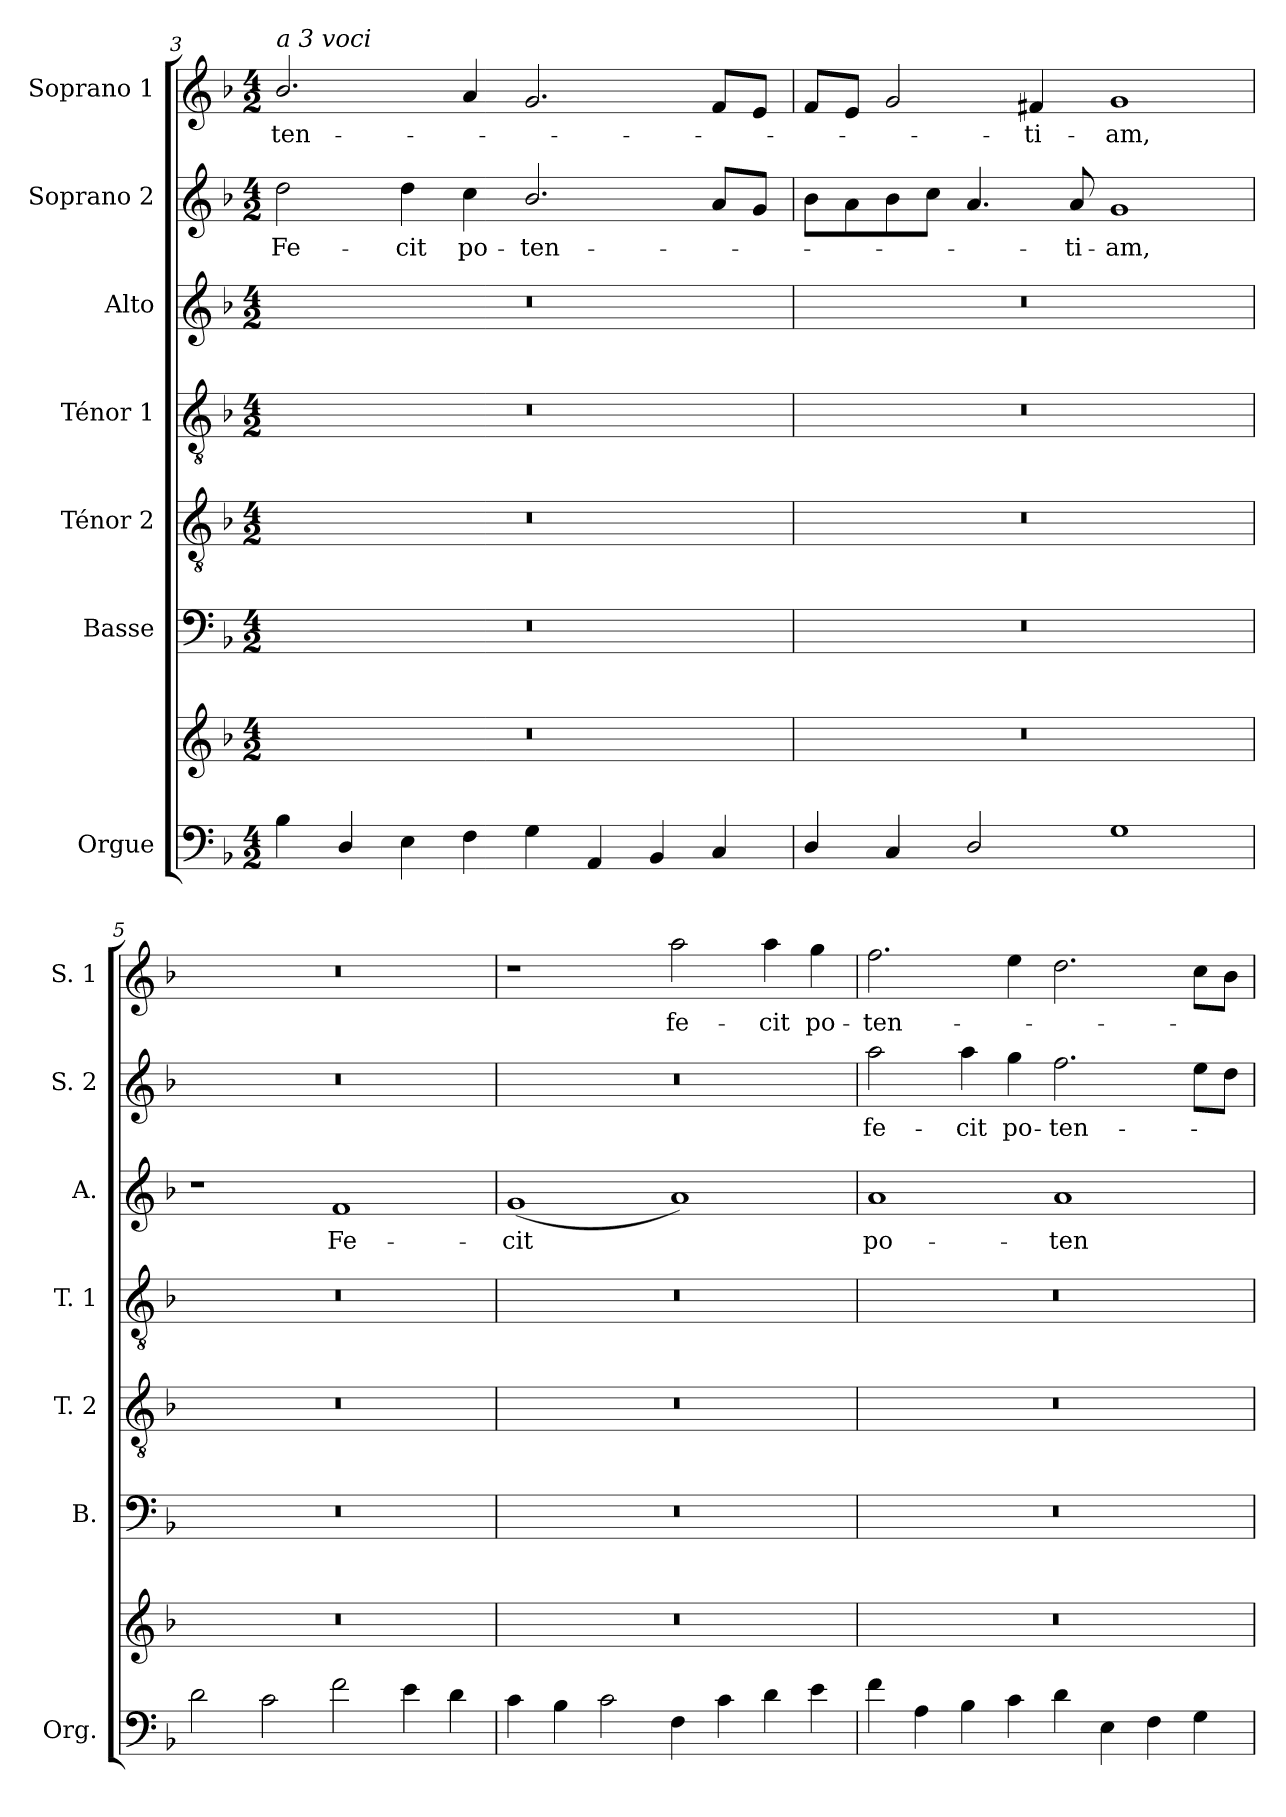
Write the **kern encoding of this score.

**kern	**kern	**kern	**kern	**kern	**kern	**text	**kern	**text	**kern	**text
*part7	*part7	*part6	*part5	*part4	*part3	*part3	*part2	*part2	*part1	*part1
*staff8	*staff7	*staff6	*staff5	*staff4	*staff3	*staff3	*staff2	*staff2	*staff1	*staff1
*I"Orgue	*	*I"Basse	*I"Ténor 2	*I"Ténor 1	*I"Alto	*	*I"Soprano 2	*	*I"Soprano 1	*
*I'Org.	*	*I'B.	*I'T. 2	*I'T. 1	*I'A.	*	*I'S. 2	*	*I'S. 1	*
*clefF4	*clefG2	*clefF4	*clefGv2	*clefGv2	*clefG2	*	*clefG2	*	*clefG2	*
*k[b-]	*k[b-]	*k[b-]	*k[b-]	*k[b-]	*k[b-]	*	*k[b-]	*	*k[b-]	*
*M4/2	*M4/2	*M4/2	*M4/2	*M4/2	*M4/2	*	*M4/2	*	*M4/2	*
=3	=3	=3	=3	=3	=3	=3	=3	=3	=3	=3
!	!	!	!	!	!	!	!	!	!LO:TX:a:i:t=a 3 voci	!
!	!	!	!	!	!	!	!	!LO:LY:b	!	!LO:LY:b
4B-\	0r	0r	0r	0r	0r	.	2dd\	Fe-	2.b-/	-ten-
4D/	.	.	.	.	.	.	.	.	.	.
!	!	!	!	!	!	!	!	!LO:LY:b	!	!
4E\	.	.	.	.	.	.	4dd\	-cit	.	.
!	!	!	!	!	!	!	!	!LO:LY:b	!	!
4F\	.	.	.	.	.	.	4cc\	po-	4a/	.
!	!	!	!	!	!	!	!	!LO:LY:b	!	!
4G\	.	.	.	.	.	.	2.b-/	-ten-	2.g/	.
4AA/	.	.	.	.	.	.	.	.	.	.
4BB-/	.	.	.	.	.	.	.	.	.	.
4C/	.	.	.	.	.	.	8a/L	.	8f/L	.
.	.	.	.	.	.	.	8g/J	.	8e/J	.
!!LO:LB:g=z
=4	=4	=4	=4	=4	=4	=4	=4	=4	=4	=4
4D/	0r	0r	0r	0r	0r	.	8b-\L	.	8f/L	.
.	.	.	.	.	.	.	8a\	.	8e/J	.
4C/	.	.	.	.	.	.	8b-\	.	2g/	.
.	.	.	.	.	.	.	8cc\J	.	.	.
2D/	.	.	.	.	.	.	4.a/	.	.	.
!	!	!	!	!	!	!	!	!	!	!LO:LY:b
.	.	.	.	.	.	.	.	.	4f#X/	-ti-
!	!	!	!	!	!	!	!	!LO:LY:b	!	!
.	.	.	.	.	.	.	8a/	-ti-	.	.
!	!	!	!	!	!	!	!	!LO:LY:b	!	!LO:LY:b
1G	.	.	.	.	.	.	1g	-am,	1g	-am,
=5	=5	=5	=5	=5	=5	=5	=5	=5	=5	=5
2d\	0r	0r	0r	0r	1r	.	0r	.	0r	.
2c\	.	.	.	.	.	.	.	.	.	.
!	!	!	!	!	!	!LO:LY:b	!	!	!	!
2f\	.	.	.	.	1f	Fe-	.	.	.	.
4e\	.	.	.	.	.	.	.	.	.	.
4d\	.	.	.	.	.	.	.	.	.	.
=6	=6	=6	=6	=6	=6	=6	=6	=6	=6	=6
!	!	!	!	!	!	!LO:LY:b	!	!	!	!
4c\	0r	0r	0r	0r	(<1g	-cit	0r	.	1r	.
4B-\	.	.	.	.	.	.	.	.	.	.
2c\	.	.	.	.	.	.	.	.	.	.
!	!	!	!	!	!	!	!	!	!	!LO:LY:b
4F\	.	.	.	.	1a)	.	.	.	2aa\	fe-
4c\	.	.	.	.	.	.	.	.	.	.
!	!	!	!	!	!	!	!	!	!	!LO:LY:b
4d\	.	.	.	.	.	.	.	.	4aa\	-cit
!	!	!	!	!	!	!	!	!	!	!LO:LY:b
4e\	.	.	.	.	.	.	.	.	4gg\	po-
!!LO:LB:g=z
=7	=7	=7	=7	=7	=7	=7	=7	=7	=7	=7
!	!	!	!	!	!	!LO:LY:b	!	!LO:LY:b	!	!LO:LY:b
4f\	0r	0r	0r	0r	1a	po-	2aa\	fe-	2.ff\	-ten-
4A\	.	.	.	.	.	.	.	.	.	.
!	!	!	!	!	!	!	!	!LO:LY:b	!	!
4B-\	.	.	.	.	.	.	4aa\	-cit	.	.
!	!	!	!	!	!	!	!	!LO:LY:b	!	!
4c\	.	.	.	.	.	.	4gg\	po-	4ee\	.
!	!	!	!	!	!	!LO:LY:b	!	!LO:LY:b	!	!
4d\	.	.	.	.	1a	-ten-	2.ff\	-ten-	2.dd\	.
4E\	.	.	.	.	.	.	.	.	.	.
4F\	.	.	.	.	.	.	.	.	.	.
4G\	.	.	.	.	.	.	8ee\L	.	8cc\L	.
.	.	.	.	.	.	.	8dd\J	.	8b-\J	.
=	=	=	=	=	=	=	=	=	=	=
*-	*-	*-	*-	*-	*-	*-	*-	*-	*-	*-
